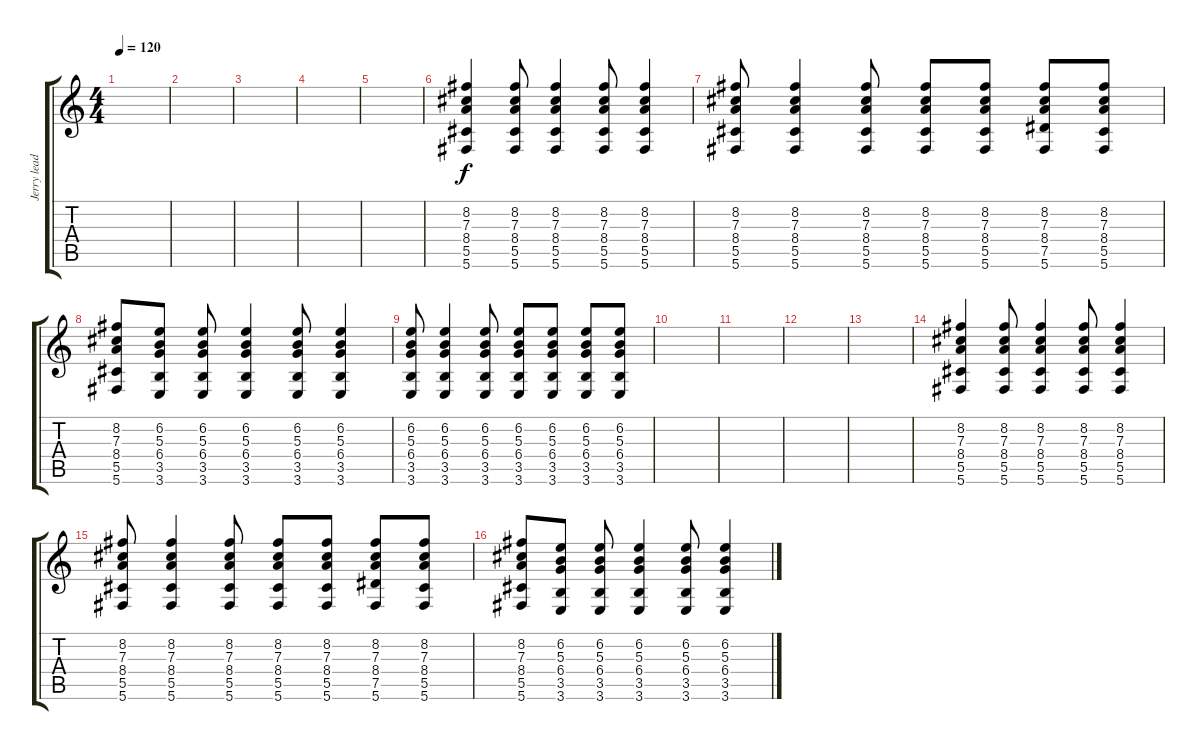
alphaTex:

\track ("Jerry lead" "Jerry lead") {instrument overdrivenguitar}
\staff {score tabs}
\tuning (Eb4 Bb3 Gb3 Db3 Ab2 Db2) {hide}
\ts (4 4)
\tempo 120
\clef g2
\ks c
|
|
|
|
|
(8.2 7.3 8.4 5.5 5.6).4{volume 6 instrument acousticguitarsteel} (8.2 7.3 8.4 5.5 5.6).8 (8.2 7.3 8.4 5.5 5.6).4 (8.2 7.3 8.4 5.5 5.6).8 (8.2 7.3 8.4 5.5 5.6).4 |
(8.2 7.3 8.4 5.5 5.6).8 (8.2 7.3 8.4 5.5 5.6).4 (8.2 7.3 8.4 5.5 5.6).8 (8.2 7.3 8.4 5.5 5.6).8 (8.2 7.3 8.4 5.5 5.6).8 (8.2 7.3 8.4 7.5 5.6).8 (8.2 7.3 8.4 5.5 5.6).8 |
(8.2 7.3 8.4 5.5 5.6).8 (6.2 5.3 6.4 3.5 3.6).8 (6.2 5.3 6.4 3.5 3.6).8 (6.2 5.3 6.4 3.5 3.6).4 (6.2 5.3 6.4 3.5 3.6).8 (6.2 5.3 6.4 3.5 3.6).4 |
(6.2 5.3 6.4 3.5 3.6).8 (6.2 5.3 6.4 3.5 3.6).4 (6.2 5.3 6.4 3.5 3.6).8 (6.2 5.3 6.4 3.5 3.6).8 (6.2 5.3 6.4 3.5 3.6).8 (6.2 5.3 6.4 3.5 3.6).8 (6.2 5.3 6.4 3.5 3.6).8 |
|
|
|
|
(8.2 7.3 8.4 5.5 5.6).4{volume 6 instrument acousticguitarsteel} (8.2 7.3 8.4 5.5 5.6).8 (8.2 7.3 8.4 5.5 5.6).4 (8.2 7.3 8.4 5.5 5.6).8 (8.2 7.3 8.4 5.5 5.6).4 |
(8.2 7.3 8.4 5.5 5.6).8 (8.2 7.3 8.4 5.5 5.6).4 (8.2 7.3 8.4 5.5 5.6).8 (8.2 7.3 8.4 5.5 5.6).8 (8.2 7.3 8.4 5.5 5.6).8 (8.2 7.3 8.4 7.5 5.6).8 (8.2 7.3 8.4 5.5 5.6).8 |
(8.2 7.3 8.4 5.5 5.6).8 (6.2 5.3 6.4 3.5 3.6).8 (6.2 5.3 6.4 3.5 3.6).8 (6.2 5.3 6.4 3.5 3.6).4 (6.2 5.3 6.4 3.5 3.6).8 (6.2 5.3 6.4 3.5 3.6).4
